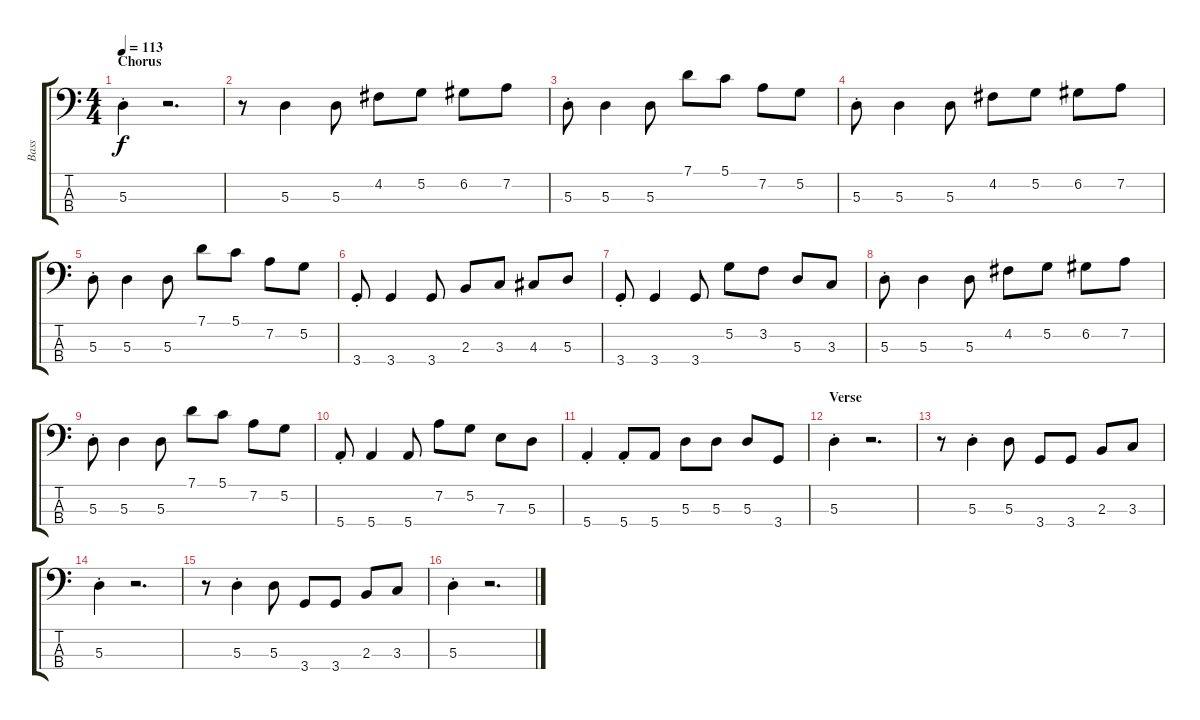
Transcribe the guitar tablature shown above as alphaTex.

\track ("Bass" "Bass") {instrument electricbasspick}
\staff {score tabs}
\tuning (G2 D2 A1 E1) {hide}
\ts (4 4)
\section ("" "Chorus")
\tempo 113
\clef f4
\ks c
5.3{st}.4{dy f} r.2{d} |
r.8 5.3.4 5.3.8 4.2.8 5.2.8 6.2.8 7.2.8 |
5.3{st}.8 5.3.4 5.3.8 7.1.8 5.1.8 7.2.8 5.2.8 |
5.3{st}.8 5.3.4 5.3.8 4.2.8 5.2.8 6.2.8 7.2.8 |
5.3{st}.8 5.3.4 5.3.8 7.1.8 5.1.8 7.2.8 5.2.8 |
3.4{st}.8 3.4.4 3.4.8 2.3.8 3.3.8 4.3.8 5.3.8 |
3.4{st}.8 3.4.4 3.4.8 5.2.8 3.2.8 5.3.8 3.3.8 |
5.3{st}.8 5.3.4 5.3.8 4.2.8 5.2.8 6.2.8 7.2.8 |
5.3{st}.8 5.3.4 5.3.8 7.1.8 5.1.8 7.2.8 5.2.8 |
5.4{st}.8 5.4.4 5.4.8 7.2.8 5.2.8 7.3.8 5.3.8 |
5.4{st}.4 5.4{st}.8 5.4.8 5.3.8 5.3.8 5.3.8 3.4.8 |
\section ("" "Verse")
5.3{st}.4 r.2{d} |
r.8 5.3{st}.4 5.3.8 3.4.8 3.4.8 2.3.8 3.3.8 |
5.3{st}.4 r.2{d} |
r.8 5.3{st}.4 5.3.8 3.4.8 3.4.8 2.3.8 3.3.8 |
5.3{st}.4 r.2{d}
